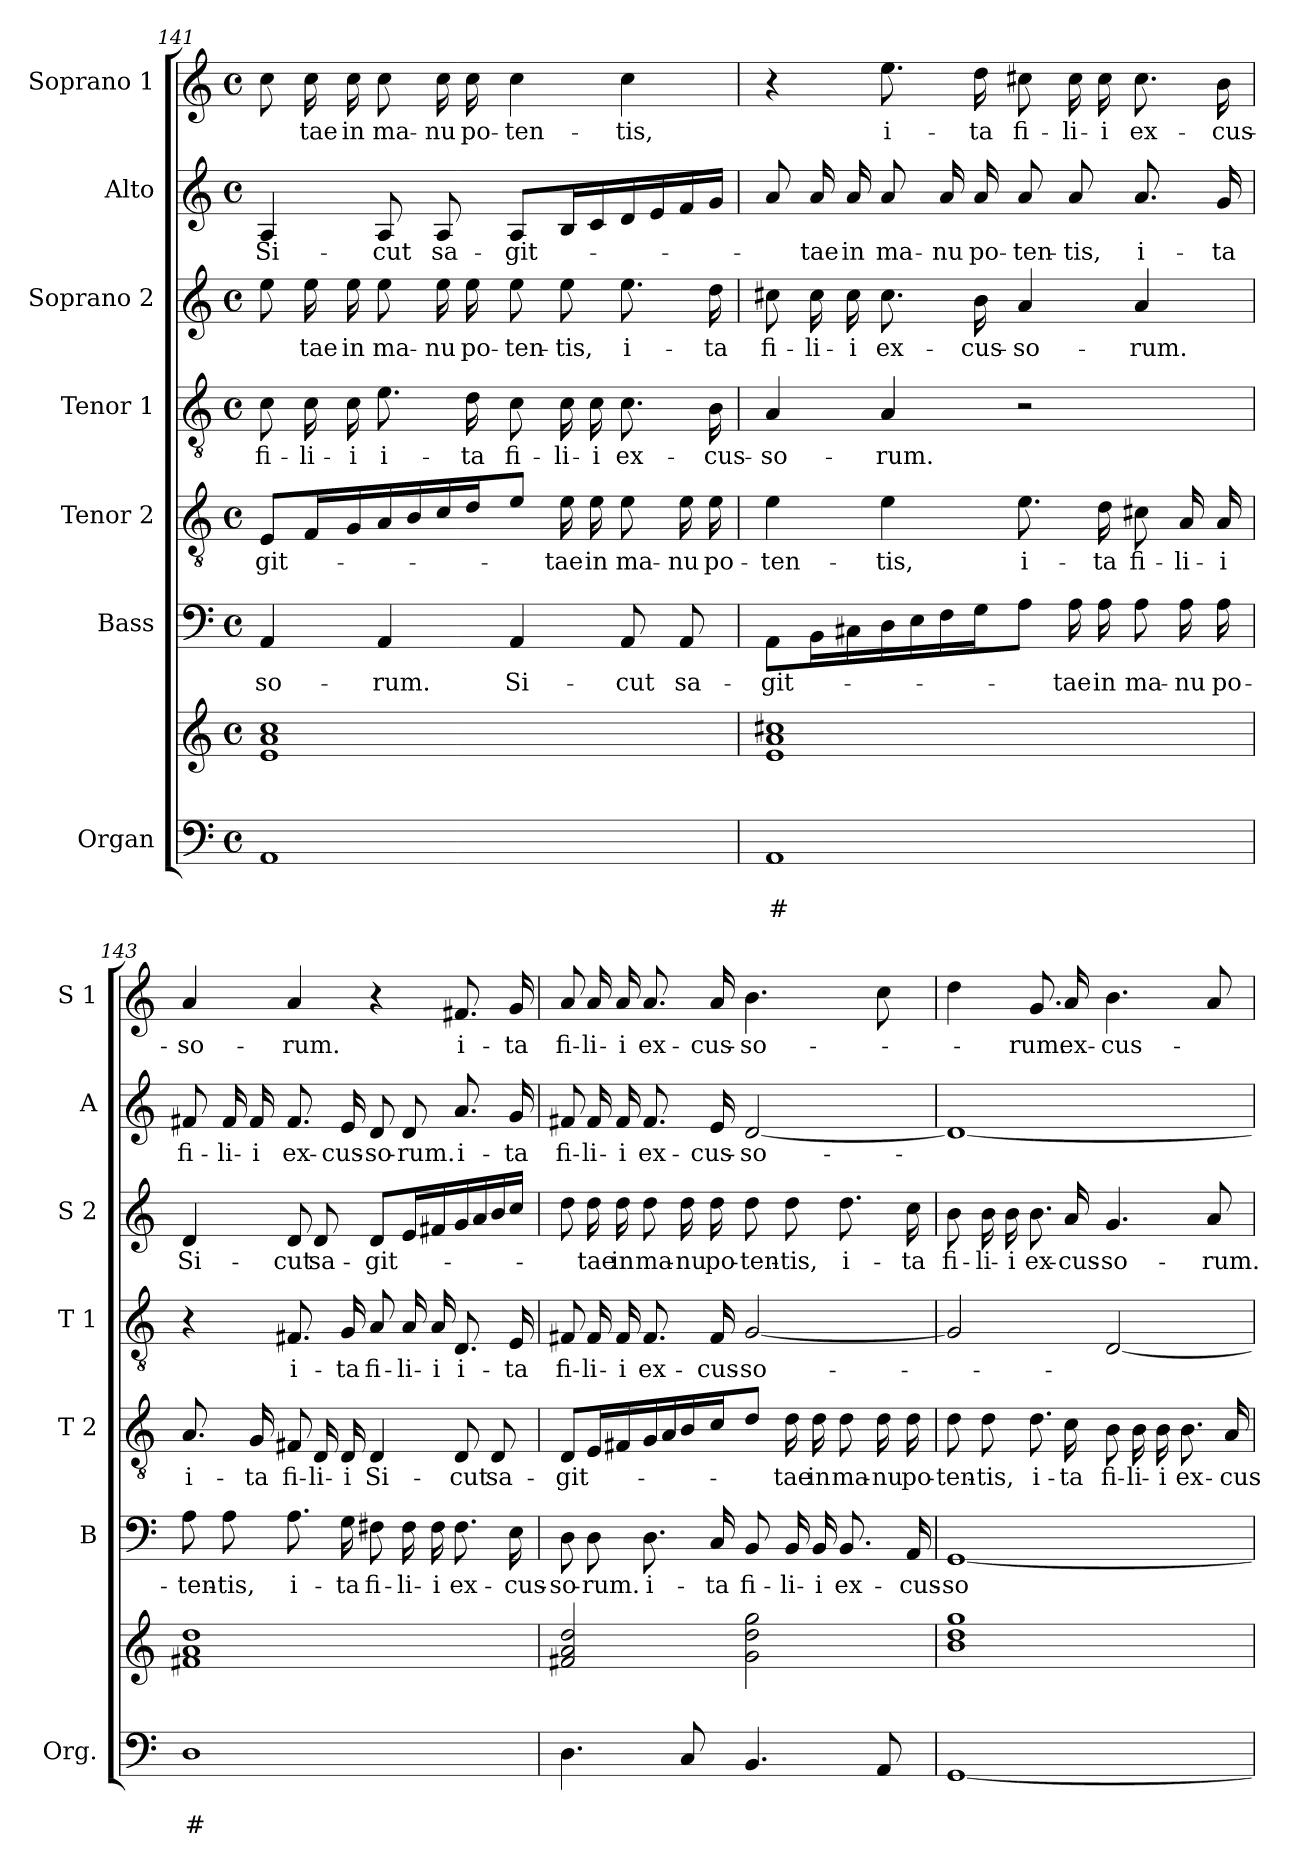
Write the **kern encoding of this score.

**kern	**text	**text	**kern	**kern	**text	**kern	**text	**kern	**text	**kern	**text	**kern	**text	**kern	**text
*part7	*part7	*part7	*part7	*part6	*part6	*part5	*part5	*part4	*part4	*part3	*part3	*part2	*part2	*part1	*part1
*staff8	*staff8	*staff8	*staff7	*staff6	*staff6	*staff5	*staff5	*staff4	*staff4	*staff3	*staff3	*staff2	*staff2	*staff1	*staff1
*I"Organ	*	*	*	*I"Bass	*	*I"Tenor 2	*	*I"Tenor 1	*	*I"Soprano 2	*	*I"Alto	*	*I"Soprano 1	*
*I'Org.	*	*	*	*I'B	*	*I'T 2	*	*I'T 1	*	*I'S 2	*	*I'A	*	*I'S 1	*
!!LO:PB:g=z
*clefF4	*	*	*clefG2	*clefF4	*	*clefGv2	*	*clefGv2	*	*clefG2	*	*clefG2	*	*clefG2	*
*k[]	*	*	*k[]	*k[]	*	*k[]	*	*k[]	*	*k[]	*	*k[]	*	*k[]	*
*C:	*	*	*C:	*C:	*	*C:	*	*C:	*	*C:	*	*C:	*	*C:	*
*M4/4	*	*	*M4/4	*M4/4	*	*M4/4	*	*M4/4	*	*M4/4	*	*M4/4	*	*M4/4	*
*met(c)	*	*	*met(c)	*met(c)	*	*met(c)	*	*met(c)	*	*met(c)	*	*met(c)	*	*met(c)	*
=141	=141	=141	=141	=141	=141	=141	=141	=141	=141	=141	=141	=141	=141	=141	=141
!	!	!	!	!	!LO:LY:b	!	!LO:LY:b	!	!LO:LY:b	!	!	!	!LO:LY:b	!	!
1AA	.	.	1e! 1a! 1cc!	4AA/	-so-	8E/L	-git-	8c\	fi-	8ee\	.	4A/	Si-	8cc\	.
!	!	!	!	!	!	!	!	!	!LO:LY:b	!	!LO:LY:b	!	!	!	!LO:LY:b
.	.	.	.	.	.	16F/L	.	16c\	-li-	16ee\	-tae	.	.	16cc\	-tae
!	!	!	!	!	!	!	!	!	!LO:LY:b	!	!LO:LY:b	!	!	!	!LO:LY:b
.	.	.	.	.	.	16G/	.	16c\	-i	16ee\	in	.	.	16cc\	in
!	!	!	!	!	!LO:LY:b	!	!	!	!LO:LY:b	!	!LO:LY:b	!	!LO:LY:b	!	!LO:LY:b
.	.	.	.	4AA/	-rum.	16A/	.	8.e\	i-	8ee\	ma-	8A/	-cut	8cc\	ma-
.	.	.	.	.	.	16B/	.	.	.	.	.	.	.	.	.
!	!	!	!	!	!	!	!	!	!	!	!LO:LY:b	!	!LO:LY:b	!	!LO:LY:b
.	.	.	.	.	.	16c/	.	.	.	16ee\	-nu	8A/	sa-	16cc\	-nu
!	!	!	!	!	!	!	!	!	!LO:LY:b	!	!LO:LY:b	!	!	!	!LO:LY:b
.	.	.	.	.	.	16d/J	.	16d\	-ta	16ee\	po-	.	.	16cc\	po-
!	!	!	!	!	!LO:LY:b	!	!	!	!LO:LY:b	!	!LO:LY:b	!	!LO:LY:b	!	!LO:LY:b
.	.	.	.	4AA/	Si-	8e/J	.	8c\	fi-	8ee\	-ten-	8A/L	-git-	4cc\	-ten-
!	!	!	!	!	!	!	!LO:LY:b	!	!LO:LY:b	!	!LO:LY:b	!	!	!	!
.	.	.	.	.	.	16e\	-tae	16c\	-li-	8ee\	-tis,	16B/L	.	.	.
!	!	!	!	!	!	!	!LO:LY:b	!	!LO:LY:b	!	!	!	!	!	!
.	.	.	.	.	.	16e\	in	16c\	-i	.	.	16c/	.	.	.
!	!	!	!	!	!LO:LY:b	!	!LO:LY:b	!	!LO:LY:b	!	!LO:LY:b	!	!	!	!LO:LY:b
.	.	.	.	8AA/	-cut	8e\	ma-	8.c\	ex-	8.ee\	i-	16d/	.	4cc\	-tis,
.	.	.	.	.	.	.	.	.	.	.	.	16e/	.	.	.
!	!	!	!	!	!LO:LY:b	!	!LO:LY:b	!	!	!	!	!	!	!	!
.	.	.	.	8AA/	sa-	16e\	-nu	.	.	.	.	16f/	.	.	.
!	!	!	!	!	!	!	!LO:LY:b	!	!LO:LY:b	!	!LO:LY:b	!	!	!	!
.	.	.	.	.	.	16e\	po-	16B\	-cus-	16dd\	-ta	16g/JJ	.	.	.
=142	=142	=142	=142	=142	=142	=142	=142	=142	=142	=142	=142	=142	=142	=142	=142
!	!	!LO:LY:b	!	!	!LO:LY:b	!	!LO:LY:b	!	!LO:LY:b	!	!LO:LY:b	!	!	!	!
1AA	.	#	1e! 1a! 1cc#X!	8AA\L	-git-	4e\	-ten-	4A/	-so-	8cc#X\	fi-	8a/	.	4r	.
!	!	!	!	!	!	!	!	!	!	!	!LO:LY:b	!	!LO:LY:b	!	!
.	.	.	.	16BB\L	.	.	.	.	.	16cc#\	-li-	16a/	-tae	.	.
!	!	!	!	!	!	!	!	!	!	!	!LO:LY:b	!	!LO:LY:b	!	!
.	.	.	.	16C#X\	.	.	.	.	.	16cc#\	-i	16a/	in	.	.
!	!	!	!	!	!	!	!LO:LY:b	!	!LO:LY:b	!	!LO:LY:b	!	!LO:LY:b	!	!LO:LY:b
.	.	.	.	16D\	.	4e\	-tis,	4A/	-rum.	8.cc#\	ex-	8a/	ma-	8.ee\	i-
.	.	.	.	16E\	.	.	.	.	.	.	.	.	.	.	.
!	!	!	!	!	!	!	!	!	!	!	!	!	!LO:LY:b	!	!
.	.	.	.	16F\	.	.	.	.	.	.	.	16a/	-nu	.	.
!	!	!	!	!	!	!	!	!	!	!	!LO:LY:b	!	!LO:LY:b	!	!LO:LY:b
.	.	.	.	16G\J	.	.	.	.	.	16b\	-cus-	16a/	po-	16dd\	-ta
!	!	!	!	!	!	!	!LO:LY:b	!	!	!	!LO:LY:b	!	!LO:LY:b	!	!LO:LY:b
.	.	.	.	8A\J	.	8.e\	i-	2r	.	4a/	-so-	8a/	-ten-	8cc#X\	fi-
!	!	!	!	!	!LO:LY:b	!	!	!	!	!	!	!	!LO:LY:b	!	!LO:LY:b
.	.	.	.	16A\	-tae	.	.	.	.	.	.	8a/	-tis,	16cc#\	-li-
!	!	!	!	!	!LO:LY:b	!	!LO:LY:b	!	!	!	!	!	!	!	!LO:LY:b
.	.	.	.	16A\	in	16d\	-ta	.	.	.	.	.	.	16cc#\	-i
!	!	!	!	!	!LO:LY:b	!	!LO:LY:b	!	!	!	!LO:LY:b	!	!LO:LY:b	!	!LO:LY:b
.	.	.	.	8A\	ma-	8c#X\	fi-	.	.	4a/	-rum.	8.a/	i-	8.cc#\	ex-
!	!	!	!	!	!LO:LY:b	!	!LO:LY:b	!	!	!	!	!	!	!	!
.	.	.	.	16A\	-nu	16A/	-li-	.	.	.	.	.	.	.	.
!	!	!	!	!	!LO:LY:b	!	!LO:LY:b	!	!	!	!	!	!LO:LY:b	!	!LO:LY:b
.	.	.	.	16A\	po-	16A/	-i	.	.	.	.	16g/	-ta	16b\	-cus-
!!LO:LB:g=z
=143	=143	=143	=143	=143	=143	=143	=143	=143	=143	=143	=143	=143	=143	=143	=143
!	!	!LO:LY:b	!	!	!LO:LY:b	!	!LO:LY:b	!	!	!	!LO:LY:b	!	!LO:LY:b	!	!LO:LY:b
1D	.	#	1f#X! 1a! 1dd!	8A\	-ten-	8.A/	i-	4r	.	4d/	Si-	8f#X/	fi-	4a/	-so-
!	!	!	!	!	!LO:LY:b	!	!	!	!	!	!	!	!LO:LY:b	!	!
.	.	.	.	8A\	-tis,	.	.	.	.	.	.	16f#/	-li-	.	.
!	!	!	!	!	!	!	!LO:LY:b	!	!	!	!	!	!LO:LY:b	!	!
.	.	.	.	.	.	16G/	-ta	.	.	.	.	16f#/	-i	.	.
!	!	!	!	!	!LO:LY:b	!	!LO:LY:b	!	!LO:LY:b	!	!LO:LY:b	!	!LO:LY:b	!	!LO:LY:b
.	.	.	.	8.A\	i-	8F#X/	fi-	8.F#X/	i-	8d/	-cut	8.f#/	ex-	4a/	-rum.
!	!	!	!	!	!	!	!LO:LY:b	!	!	!	!LO:LY:b	!	!	!	!
.	.	.	.	.	.	16D/	-li-	.	.	8d/	sa-	.	.	.	.
!	!	!	!	!	!LO:LY:b	!	!LO:LY:b	!	!LO:LY:b	!	!	!	!LO:LY:b	!	!
.	.	.	.	16G\	-ta	16D/	-i	16G/	-ta	.	.	16e/	-cus-	.	.
!	!	!	!	!	!LO:LY:b	!	!LO:LY:b	!	!LO:LY:b	!	!LO:LY:b	!	!LO:LY:b	!	!
.	.	.	.	8F#X\	fi-	4D/	Si-	8A/	fi-	8d/L	-git-	8d/	-so-	4r	.
!	!	!	!	!	!LO:LY:b	!	!	!	!LO:LY:b	!	!	!	!LO:LY:b	!	!
.	.	.	.	16F#\	-li-	.	.	16A/	-li-	16e/L	.	8d/	-rum.	.	.
!	!	!	!	!	!LO:LY:b	!	!	!	!LO:LY:b	!	!	!	!	!	!
.	.	.	.	16F#\	-i	.	.	16A/	-i	16f#X/	.	.	.	.	.
!	!	!	!	!	!LO:LY:b	!	!LO:LY:b	!	!LO:LY:b	!	!	!	!LO:LY:b	!	!LO:LY:b
.	.	.	.	8.F#\	ex-	8D/	-cut	8.D/	i-	16g/	.	8.a/	i-	8.f#X/	i-
.	.	.	.	.	.	.	.	.	.	16a/	.	.	.	.	.
!	!	!	!	!	!	!	!LO:LY:b	!	!	!	!	!	!	!	!
.	.	.	.	.	.	8D/	sa-	.	.	16b/	.	.	.	.	.
!	!	!	!	!	!LO:LY:b	!	!	!	!LO:LY:b	!	!	!	!LO:LY:b	!	!LO:LY:b
.	.	.	.	16E\	-cus-	.	.	16E/	-ta	16cc/JJ	.	16g/	-ta	16g/	-ta
=144	=144	=144	=144	=144	=144	=144	=144	=144	=144	=144	=144	=144	=144	=144	=144
!	!	!	!	!	!LO:LY:b	!	!LO:LY:b	!	!LO:LY:b	!	!	!	!LO:LY:b	!	!LO:LY:b
4.D\	.	.	2f#X!/ 2a!/ 2dd!/	8D\	-so-	8D/L	-git-	8F#X/	fi-	8dd\	.	8f#X/	fi-	8a/	fi-
!	!	!	!	!	!LO:LY:b	!	!	!	!LO:LY:b	!	!LO:LY:b	!	!LO:LY:b	!	!LO:LY:b
.	.	.	.	8D\	-rum.	16E/L	.	16F#/	-li-	16dd\	-tae	16f#/	-li-	16a/	-li-
!	!	!	!	!	!	!	!	!	!LO:LY:b	!	!LO:LY:b	!	!LO:LY:b	!	!LO:LY:b
.	.	.	.	.	.	16F#X/	.	16F#/	-i	16dd\	in	16f#/	-i	16a/	-i
!	!	!	!	!	!LO:LY:b	!	!	!	!LO:LY:b	!	!LO:LY:b	!	!LO:LY:b	!	!LO:LY:b
.	.	.	.	8.D\	i-	16G/	.	8.F#/	ex-	8dd\	ma-	8.f#/	ex-	8.a/	ex-
.	.	.	.	.	.	16A/	.	.	.	.	.	.	.	.	.
!	!	!	!	!	!	!	!	!	!	!	!LO:LY:b	!	!	!	!
8C/	.	.	.	.	.	16B/	.	.	.	16dd\	-nu	.	.	.	.
!	!	!	!	!	!LO:LY:b	!	!	!	!LO:LY:b	!	!LO:LY:b	!	!LO:LY:b	!	!LO:LY:b
.	.	.	.	16C/	-ta	16c/J	.	16F#/	-cus-	16dd\	po-	16e/	-cus-	16a/	-cus-
!	!	!	!	!	!LO:LY:b	!	!	!	!LO:LY:b	!	!LO:LY:b	!	!LO:LY:b	!	!LO:LY:b
4.BB/	.	.	2g!\ 2dd!\ 2gg!\	8BB/	fi-	8d/J	.	[2G/	-so-	8dd\	-ten-	[2d/	-so-	4.b\	-so-
!	!	!	!	!	!LO:LY:b	!	!LO:LY:b	!	!	!	!LO:LY:b	!	!	!	!
.	.	.	.	16BB/	-li-	16d\	-tae	.	.	8dd\	-tis,	.	.	.	.
!	!	!	!	!	!LO:LY:b	!	!LO:LY:b	!	!	!	!	!	!	!	!
.	.	.	.	16BB/	-i	16d\	in	.	.	.	.	.	.	.	.
!	!	!	!	!	!LO:LY:b	!	!LO:LY:b	!	!	!	!LO:LY:b	!	!	!	!
.	.	.	.	8.BB/	ex-	8d\	ma-	.	.	8.dd\	i-	.	.	.	.
!	!	!	!	!	!	!	!LO:LY:b	!	!	!	!	!	!	!	!
8AA/	.	.	.	.	.	16d\	-nu	.	.	.	.	.	.	8cc\	.
!	!	!	!	!	!LO:LY:b	!	!LO:LY:b	!	!	!	!LO:LY:b	!	!	!	!
.	.	.	.	16AA/	-cus-	16d\	po-	.	.	16cc\	-ta	.	.	.	.
=145	=145	=145	=145	=145	=145	=145	=145	=145	=145	=145	=145	=145	=145	=145	=145
!	!	!	!	!	!LO:LY:b	!	!LO:LY:b	!	!	!	!LO:LY:b	!	!	!	!
[1GG	.	.	1b! 1dd! 1gg!	[1GG	-so-	8d\	-ten-	2G/]	.	8b\	fi-	1d_	.	4dd\	.
!	!	!	!	!	!	!	!LO:LY:b	!	!	!	!LO:LY:b	!	!	!	!
.	.	.	.	.	.	8d\	-tis,	.	.	16b\	-li-	.	.	.	.
!	!	!	!	!	!	!	!	!	!	!	!LO:LY:b	!	!	!	!
.	.	.	.	.	.	.	.	.	.	16b\	-i	.	.	.	.
!	!	!	!	!	!	!	!LO:LY:b	!	!	!	!LO:LY:b	!	!	!	!LO:LY:b
.	.	.	.	.	.	8.d\	i-	.	.	8.b\	ex-	.	.	8.g/	-rum.
!	!	!	!	!	!	!	!LO:LY:b	!	!	!	!LO:LY:b	!	!	!	!LO:LY:b
.	.	.	.	.	.	16c\	-ta	.	.	16a/	-cus-	.	.	16a/	ex-
!	!	!	!	!	!	!	!LO:LY:b	!	!	!	!LO:LY:b	!	!	!	!LO:LY:b
.	.	.	.	.	.	8B\	fi-	[2D/	.	4.g/	-so-	.	.	4.b\	-cus-
!	!	!	!	!	!	!	!LO:LY:b	!	!	!	!	!	!	!	!
.	.	.	.	.	.	16B\	-li-	.	.	.	.	.	.	.	.
!	!	!	!	!	!	!	!LO:LY:b	!	!	!	!	!	!	!	!
.	.	.	.	.	.	16B\	-i	.	.	.	.	.	.	.	.
!	!	!	!	!	!	!	!LO:LY:b	!	!	!	!	!	!	!	!
.	.	.	.	.	.	8.B\	ex-	.	.	.	.	.	.	.	.
!	!	!	!	!	!	!	!	!	!	!	!LO:LY:b	!	!	!	!
.	.	.	.	.	.	.	.	.	.	8a/	-rum.	.	.	8a/	.
!	!	!	!	!	!	!	!LO:LY:b	!	!	!	!	!	!	!	!
.	.	.	.	.	.	16A/	-cus-	.	.	.	.	.	.	.	.
=	=	=	=	=	=	=	=	=	=	=	=	=	=	=	=
*-	*-	*-	*-	*-	*-	*-	*-	*-	*-	*-	*-	*-	*-	*-	*-
